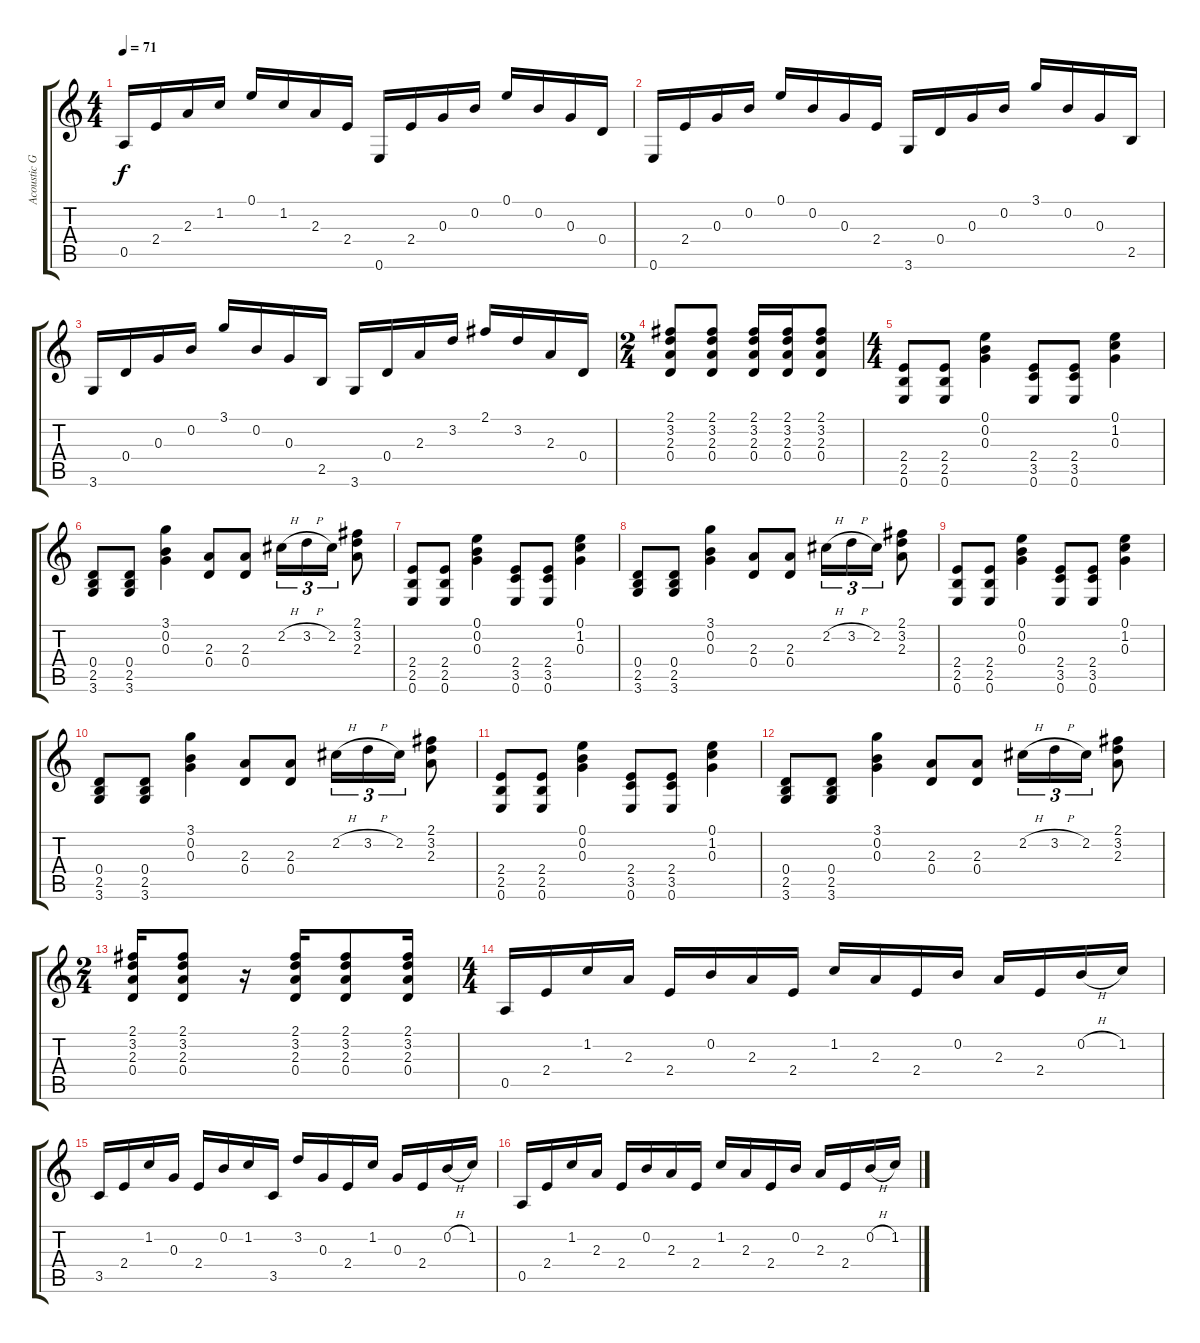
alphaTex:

\track ("Acoustic Guitar" "Acoustic G") {instrument acousticguitarsteel}
\staff {score tabs}
\tuning (E4 B3 G3 D3 A2 E2) {hide}
\ts (4 4)
\tempo 71
\clef g2
\ks c
0.5.16{dy f} 2.4.16 2.3.16 1.2.16 0.1.16 1.2.16 2.3.16 2.4.16 0.6.16 2.4.16 0.3.16 0.2.16 0.1.16 0.2.16 0.3.16 0.4.16 |
0.6.16 2.4.16 0.3.16 0.2.16 0.1.16 0.2.16 0.3.16 2.4.16 3.6.16 0.4.16 0.3.16 0.2.16 3.1.16 0.2.16 0.3.16 2.5.16 |
3.6.16 0.4.16 0.3.16 0.2.16 3.1.16 0.2.16 0.3.16 2.5.16 3.6.16 0.4.16 2.3.16 3.2.16 2.1.16 3.2.16 2.3.16 0.4.16 |
\ts (2 4)
(2.1 3.2 2.3 0.4).8 (2.1 3.2 2.3 0.4).8 (2.1 3.2 2.3 0.4).16 (2.1 3.2 2.3 0.4).16 (2.1 3.2 2.3 0.4).8 |
\ts (4 4)
(2.4 2.5 0.6).8 (2.4 2.5 0.6).8 (0.1 0.2 0.3).4 (2.4 3.5 0.6).8 (2.4 3.5 0.6).8 (0.1 1.2 0.3).4 |
(0.4 2.5 3.6).8 (0.4 2.5 3.6).8 (3.1 0.2 0.3).4 (2.3 0.4).8 (2.3 0.4).8 2.2{h}.16{tu (3 2)} 3.2{h}.16{tu (3 2)} 2.2.16{tu (3 2)} (2.1 3.2 2.3).8 |
(2.4 2.5 0.6).8 (2.4 2.5 0.6).8 (0.1 0.2 0.3).4 (2.4 3.5 0.6).8 (2.4 3.5 0.6).8 (0.1 1.2 0.3).4 |
(0.4 2.5 3.6).8 (0.4 2.5 3.6).8 (3.1 0.2 0.3).4 (2.3 0.4).8 (2.3 0.4).8 2.2{h}.16{tu (3 2)} 3.2{h}.16{tu (3 2)} 2.2.16{tu (3 2)} (2.1 3.2 2.3).8 |
(2.4 2.5 0.6).8 (2.4 2.5 0.6).8 (0.1 0.2 0.3).4 (2.4 3.5 0.6).8 (2.4 3.5 0.6).8 (0.1 1.2 0.3).4 |
(0.4 2.5 3.6).8 (0.4 2.5 3.6).8 (3.1 0.2 0.3).4 (2.3 0.4).8 (2.3 0.4).8 2.2{h}.16{tu (3 2)} 3.2{h}.16{tu (3 2)} 2.2.16{tu (3 2)} (2.1 3.2 2.3).8 |
(2.4 2.5 0.6).8 (2.4 2.5 0.6).8 (0.1 0.2 0.3).4 (2.4 3.5 0.6).8 (2.4 3.5 0.6).8 (0.1 1.2 0.3).4 |
(0.4 2.5 3.6).8 (0.4 2.5 3.6).8 (3.1 0.2 0.3).4 (2.3 0.4).8 (2.3 0.4).8 2.2{h}.16{tu (3 2)} 3.2{h}.16{tu (3 2)} 2.2.16{tu (3 2)} (2.1 3.2 2.3).8 |
\ts (2 4)
(2.1 3.2 2.3 0.4).16 (2.1 3.2 2.3 0.4).8 r.16 (2.1 3.2 2.3 0.4).16 (2.1 3.2 2.3 0.4).8 (2.1 3.2 2.3 0.4).16 |
\ts (4 4)
0.5.16 2.4.16 1.2.16 2.3.16 2.4.16 0.2.16 2.3.16 2.4.16 1.2.16 2.3.16 2.4.16 0.2.16 2.3.16 2.4.16 0.2{h}.16 1.2.16 |
3.5.16 2.4.16 1.2.16 0.3.16 2.4.16 0.2.16 1.2.16 3.5.16 3.2.16 0.3.16 2.4.16 1.2.16 0.3.16 2.4.16 0.2{h}.16 1.2.16 |
0.5.16 2.4.16 1.2.16 2.3.16 2.4.16 0.2.16 2.3.16 2.4.16 1.2.16 2.3.16 2.4.16 0.2.16 2.3.16 2.4.16 0.2{h}.16 1.2.16
